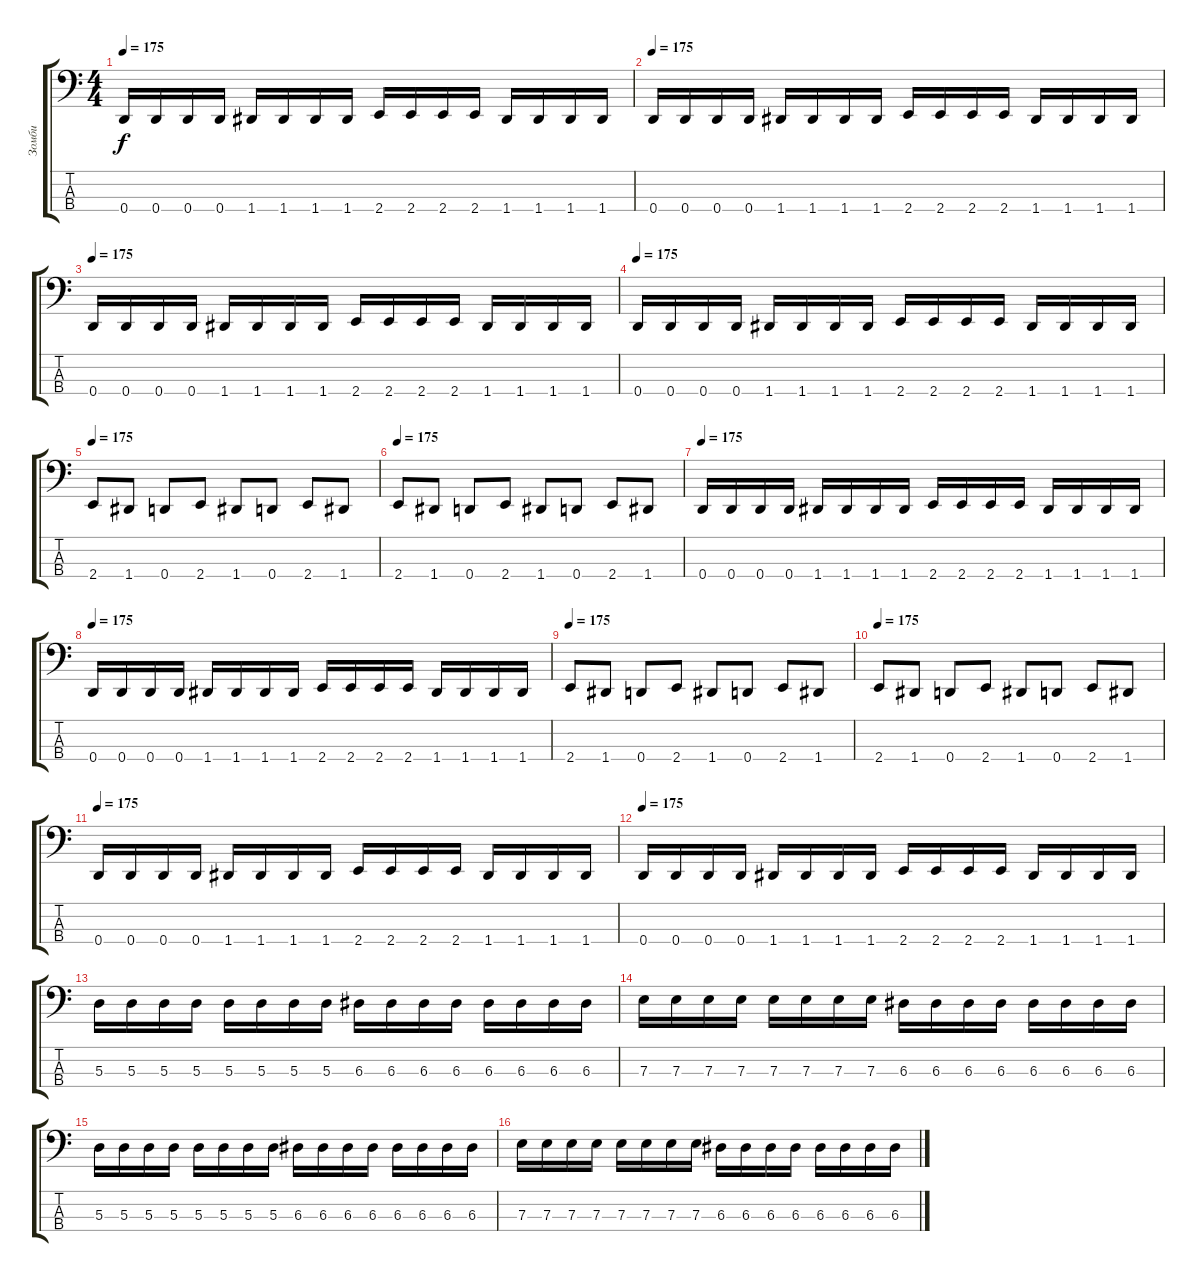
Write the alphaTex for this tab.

\track ("Зомби" "Зомби") {instrument electricbasspick}
\staff {score tabs}
\tuning (G2 D2 A1 D1) {hide}
\ts (4 4)
\tempo 175
\clef f4
\ks c
0.4.16{dy f} 0.4.16 0.4.16 0.4.16 1.4.16 1.4.16 1.4.16 1.4.16 2.4.16 2.4.16 2.4.16 2.4.16 1.4.16 1.4.16 1.4.16 1.4.16 |
\tempo 175
0.4.16 0.4.16 0.4.16 0.4.16 1.4.16 1.4.16 1.4.16 1.4.16 2.4.16 2.4.16 2.4.16 2.4.16 1.4.16 1.4.16 1.4.16 1.4.16 |
\tempo 175
0.4.16 0.4.16 0.4.16 0.4.16 1.4.16 1.4.16 1.4.16 1.4.16 2.4.16 2.4.16 2.4.16 2.4.16 1.4.16 1.4.16 1.4.16 1.4.16 |
\tempo 175
0.4.16 0.4.16 0.4.16 0.4.16 1.4.16 1.4.16 1.4.16 1.4.16 2.4.16 2.4.16 2.4.16 2.4.16 1.4.16 1.4.16 1.4.16 1.4.16 |
\tempo 175
2.4.8 1.4.8 0.4.8 2.4.8 1.4.8 0.4.8 2.4.8 1.4.8 |
\tempo 175
2.4.8 1.4.8 0.4.8 2.4.8 1.4.8 0.4.8 2.4.8 1.4.8 |
\tempo 175
0.4.16 0.4.16 0.4.16 0.4.16 1.4.16 1.4.16 1.4.16 1.4.16 2.4.16 2.4.16 2.4.16 2.4.16 1.4.16 1.4.16 1.4.16 1.4.16 |
\tempo 175
0.4.16 0.4.16 0.4.16 0.4.16 1.4.16 1.4.16 1.4.16 1.4.16 2.4.16 2.4.16 2.4.16 2.4.16 1.4.16 1.4.16 1.4.16 1.4.16 |
\tempo 175
2.4.8 1.4.8 0.4.8 2.4.8 1.4.8 0.4.8 2.4.8 1.4.8 |
\tempo 175
2.4.8 1.4.8 0.4.8 2.4.8 1.4.8 0.4.8 2.4.8 1.4.8 |
\tempo 175
0.4.16 0.4.16 0.4.16 0.4.16 1.4.16 1.4.16 1.4.16 1.4.16 2.4.16 2.4.16 2.4.16 2.4.16 1.4.16 1.4.16 1.4.16 1.4.16 |
\tempo 175
0.4.16 0.4.16 0.4.16 0.4.16 1.4.16 1.4.16 1.4.16 1.4.16 2.4.16 2.4.16 2.4.16 2.4.16 1.4.16 1.4.16 1.4.16 1.4.16 |
5.3.16 5.3.16 5.3.16 5.3.16 5.3.16 5.3.16 5.3.16 5.3.16 6.3.16 6.3.16 6.3.16 6.3.16 6.3.16 6.3.16 6.3.16 6.3.16 |
7.3.16 7.3.16 7.3.16 7.3.16 7.3.16 7.3.16 7.3.16 7.3.16 6.3.16 6.3.16 6.3.16 6.3.16 6.3.16 6.3.16 6.3.16 6.3.16 |
5.3.16 5.3.16 5.3.16 5.3.16 5.3.16 5.3.16 5.3.16 5.3.16 6.3.16 6.3.16 6.3.16 6.3.16 6.3.16 6.3.16 6.3.16 6.3.16 |
7.3.16 7.3.16 7.3.16 7.3.16 7.3.16 7.3.16 7.3.16 7.3.16 6.3.16 6.3.16 6.3.16 6.3.16 6.3.16 6.3.16 6.3.16 6.3.16
